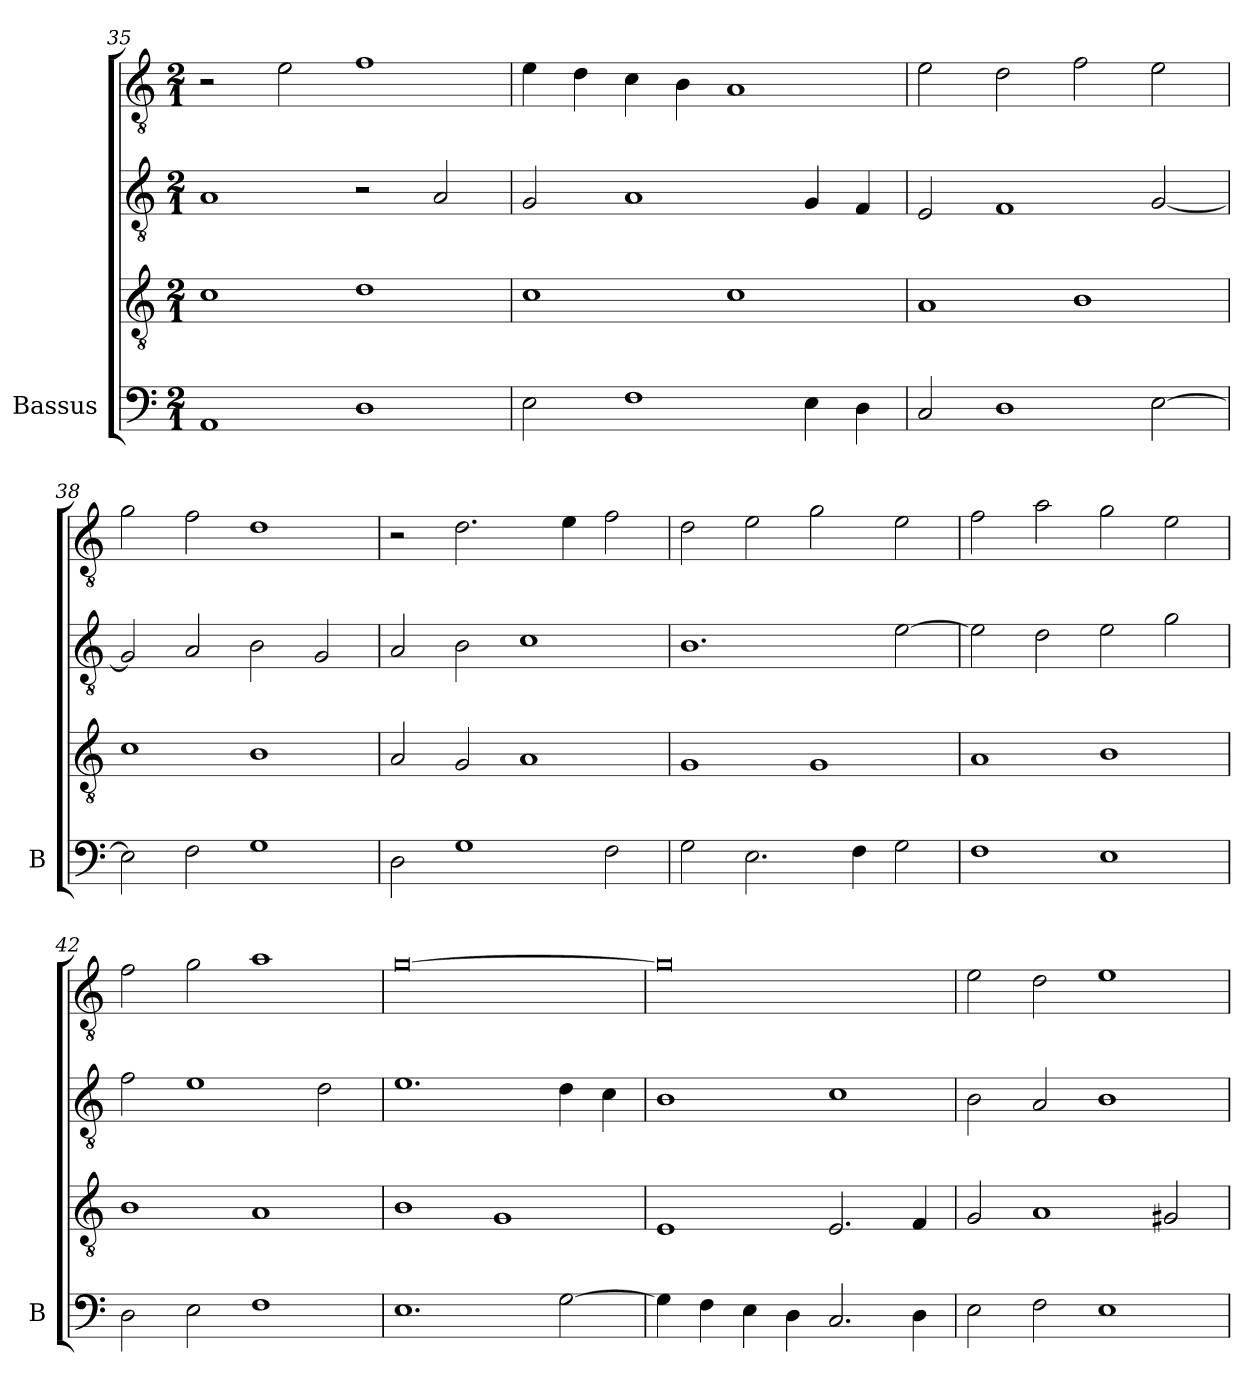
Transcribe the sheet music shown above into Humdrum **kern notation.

**kern	**kern	**kern	**kern
*part4	*part3	*part2	*part1
*staff4	*staff3	*staff2	*staff1
*I"Bassus	*	*	*
*I'B	*	*	*
*clefF4	*clefGv2	*clefGv2	*clefGv2
*k[]	*k[]	*k[]	*k[]
*a:	*a:	*a:	*a:
*M2/1	*M2/1	*M2/1	*M2/1
=35	=35	=35	=35
1AA	1c	1A	2r
.	.	.	2e
1D	1d	2r	1f
.	.	2A	.
=36	=36	=36	=36
2E	1c	2G	4e
.	.	.	4d
1F	.	1A	4c
.	.	.	4B
.	1c	.	1A
4E	.	4G	.
4D	.	4F	.
=37	=37	=37	=37
2C	1A	2E	2e
1D	.	1F	2d
.	1B	.	2f
[2E	.	[2G	2e
=38	=38	=38	=38
2E]	1c	2G]	2g
2F	.	2A	2f
1G	1B	2B	1d
.	.	2G	.
=39	=39	=39	=39
2D	2A	2A	2r
1G	2G	2B	2.d
.	1A	1c	.
.	.	.	4e
2F	.	.	2f
=40	=40	=40	=40
2G	1G	1.B	2d
2.E	.	.	2e
.	1G	.	2g
4F	.	.	.
2G	.	[2e	2e
=41	=41	=41	=41
1F	1A	2e]	2f
.	.	2d	2a
1E	1B	2e	2g
.	.	2g	2e
=42	=42	=42	=42
2D	1B	2f	2f
2E	.	1e	2g
1F	1A	.	1a
.	.	2d	.
=43	=43	=43	=43
1.E	1B	1.e	[0g
.	1G	.	.
[2G	.	4d	.
.	.	4c	.
=44	=44	=44	=44
4G]	1E	1B	0g]
4F	.	.	.
4E	.	.	.
4D	.	.	.
2.C	2.E	1c	.
4D	4F	.	.
=45	=45	=45	=45
2E	2G	2B	2e
2F	1A	2A	2d
1E	.	1B	1e
.	2G#X	.	.
=	=	=	=
*-	*-	*-	*-
